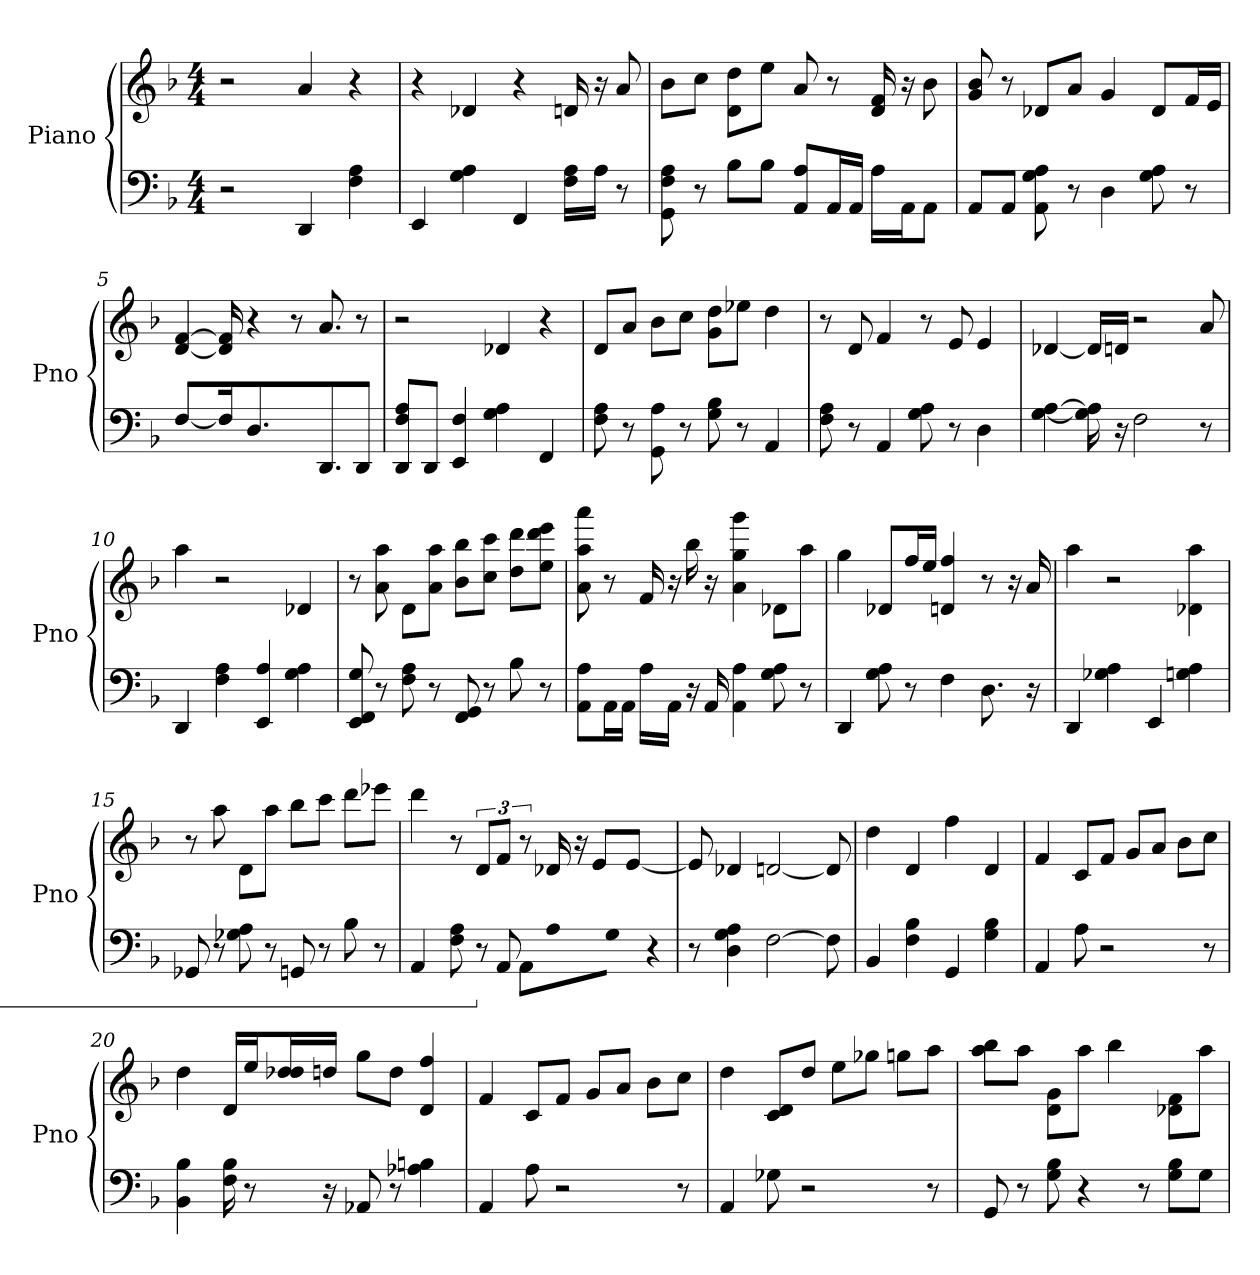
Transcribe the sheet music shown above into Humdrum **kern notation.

**kern	**kern
*part1	*part1
*staff2	*staff1
*I"Piano	*
*I'Pno	*
*clefF4	*clefG2
*k[b-]	*k[b-]
*F:	*F:
*M4/4	*M4/4
*MM105	*MM105
=1	=1
2r	2r
4DD	4a
4A 4F	4r
=2	=2
4EE	4r
4A 4G	4d-
4FF	4r
16A\ 16F\LL	16d
16A\JJ	16r
8r	8a
=3	=3
8A 8F 8GG	8b-\L
8r	8cc\J
8B-\L	8dd\ 8d\L
8B-\J	8ee\J
8AA/ 8A/L	8a
16AA/L	8r
16AA/JJ	.
16A\LL	16d 16f
16AA\J	16r
8AA\J	8b-
=4	=4
8AA/L	8g 8b-
8AA/J	8r
8AA 8A 8G	8d-/L
8r	8a/J
4D	4g
8A 8G	8d-/L
8r	16f/L
.	16e/JJ
=5	=5
[4F	[4f [4d
16F]	16f] 16d]
4.D	4r
.	8r
8.DD	8.a
8DDJ	8r
=6	=6
8A/ 8F/ 8DD/L	2r
8DD/J	.
4F 4EE	.
4G 4A	4d-
4FF	4r
=7	=7
8F 8A	8d/L
8r	8a/J
8A 8GG	8b-\L
8r	8cc\J
8G 8B-	8g\ 8dd\L
8r	8ee-\J
4AA	4dd
=8	=8
8F 8A	8r
8r	8d
4AA	4f
8G 8A	8r
8r	8e
4D	4e
=9	=9
[4A [4G	[4d-
16A] 16G]	16d-/LL]
16r	16d/JJ
2F	2r
8r	8a
=10	=10
4DD	4aa
4A 4F	2r
4EE 4A	.
4G 4A	4d-
=11	=11
8EE 8FF 8G	8r
8r	8a 8aa
8A 8F	8d\L
8r	8a\ 8aa\J
8FF 8GG	8bb-\ 8b-\L
8r	8ccc\ 8cc\J
8B-	8dd\ 8ddd\L
8r	8eee\ 8ee\ 8ddd\J
=12	=12
8A\ 8AA\L	8aa 8aaa 8a
16AA\L	8r
16AA\JJ	.
16A\LL	16f
16AA\JJ	16r
16r	16bb-
16AA	16r
4A 4AA	4ggg 4gg 4a
8A 8G	8d-\L
8r	8aa\J
=13	=13
4DD	4gg
8A 8G	8d-/L
8r	16ff/L
.	16ee/JJ
4F	4ff 4d
8.D	8r
.	16r
16r	16a
=14	=14
4DD	4aa
4G- 4A	2r
4EE	.
4A 4G	4d- 4aa
=15	=15
8GG-	8r
8r	8aa
8G- 8A	8d\L
8r	8aa\J
8GG	8bb-\L
8r	8ccc\J
8B-	8ddd\L
8r	8eee-\J
=16	=16
4AA	4ddd
8A 8F	8r
12r	12d/L
12AA	12f/J
12AA\L	12r
16A\L	16d-
16G\JJ	16r
4r	8e/L
.	[8e/J
=17	=17
8r	8e]
4D 4A 4G	4d-
[2F	[2d
8F]	8d]
=18	=18
4BB-	4dd
4F 4B-	4d
4GG	4ff
4G 4B-	4d
=19	=19
4AA	4f
8A	8c/L
2r	8f/J
.	8g/L
.	8a/J
.	8b-\L
8r	8cc\J
=20	=20
4BB- 4B-	4dd
16B- 16F	16d/LL
8r	16ee/J
.	16dd/ 16dd-/L
16r	16dd/JJ
8AA-	8gg\L
8r	8dd\J
4A- 4B	4ff 4d
=21	=21
4AA	4f
8A	8c/L
2r	8f/J
.	8g/L
.	8a/J
.	8b-\L
8r	8cc\J
=22	=22
4AA	4dd
8G-	8d/ 8c/L
2r	8dd/J
.	8ee\L
.	8gg-\J
.	8gg\L
8r	8aa\J
=23	=23
8GG	8aa\ 8bb-\L
8r	8aa\J
8G 8B-	8d\ 8g\L
4r	8aa\J
.	4bb-
8r	.
8B-\ 8G\L	8f\ 8d-\L
8G\J	8aa\J
=	=
*-	*-
